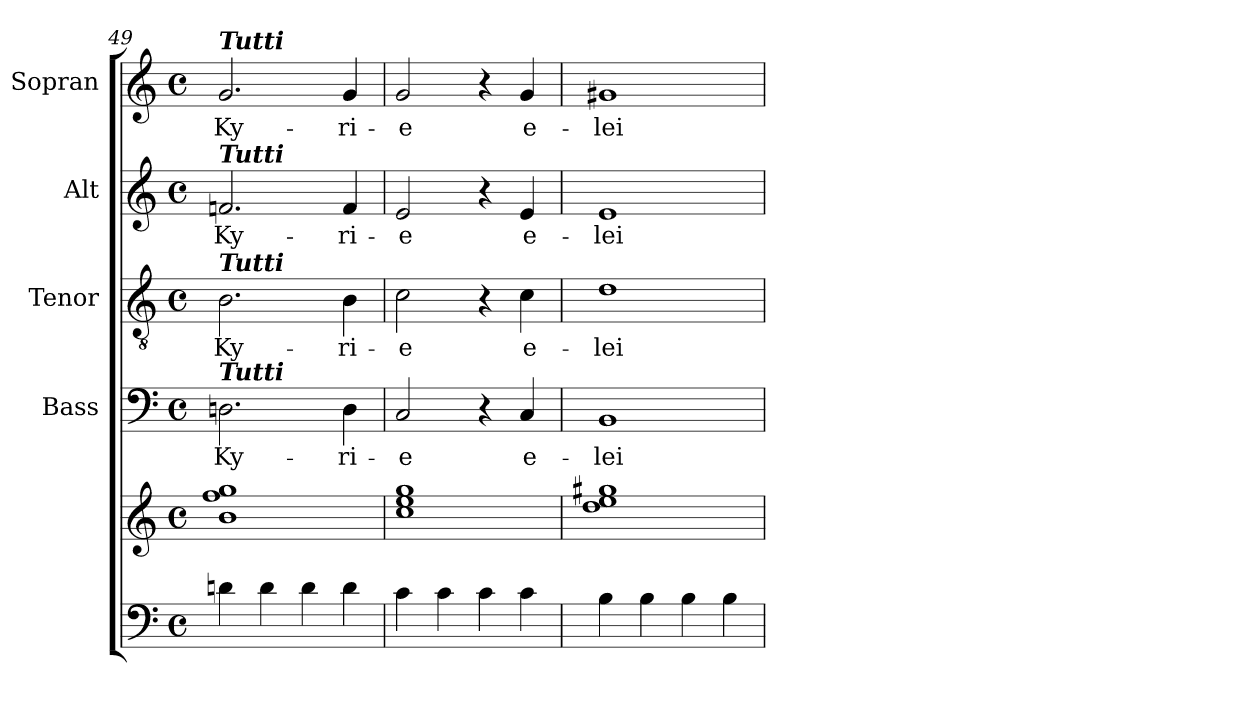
**kern	**kern	**kern	**text	**kern	**text	**kern	**text	**kern	**text
*part5	*part5	*part4	*part4	*part3	*part3	*part2	*part2	*part1	*part1
*staff6	*staff5	*staff4	*staff4	*staff3	*staff3	*staff2	*staff2	*staff1	*staff1
*	*	*I"Bass	*	*I"Tenor	*	*I"Alt	*	*I"Sopran	*
*	*	*I'B.	*	*I'T.	*	*I'A.	*	*I'S.	*
*clefF4	*clefG2	*clefF4	*	*clefGv2	*	*clefG2	*	*clefG2	*
*k[]	*k[]	*k[]	*	*k[]	*	*k[]	*	*k[]	*
*C:	*C:	*C:	*	*C:	*	*C:	*	*C:	*
*M4/4	*M4/4	*M4/4	*	*M4/4	*	*M4/4	*	*M4/4	*
*met(c)	*met(c)	*met(c)	*	*met(c)	*	*met(c)	*	*met(c)	*
=49	=49	=49	=49	=49	=49	=49	=49	=49	=49
!	!	!	!	!	!	!	!	!LO:TX:a:Bi:t=Tutti	!
!	!	!	!	!	!	!LO:TX:a:Bi:t=Tutti	!	!	!
!	!	!	!	!LO:TX:a:Bi:t=Tutti	!	!	!	!	!
!	!	!LO:TX:a:Bi:t=Tutti	!	!	!	!	!	!	!
!	!	!	!LO:LY:b	!	!LO:LY:b	!	!LO:LY:b	!	!LO:LY:b
4dn\	1b 1ff 1gg	2.Dn\	Ky-	2.B\	Ky-	2.fn/	Ky-	2.g/	Ky-
4d\	.	.	.	.	.	.	.	.	.
4d\	.	.	.	.	.	.	.	.	.
!	!	!	!LO:LY:b	!	!LO:LY:b	!	!LO:LY:b	!	!LO:LY:b
4d\	.	4D\	-ri-	4B\	-ri-	4f/	-ri-	4g/	-ri-
=50	=50	=50	=50	=50	=50	=50	=50	=50	=50
!	!	!	!LO:LY:b	!	!LO:LY:b	!	!LO:LY:b	!	!LO:LY:b
4c\	1cc 1ee 1gg	2C/	-e	2c\	-e	2e/	-e	2g/	-e
4c\	.	.	.	.	.	.	.	.	.
4c\	.	4r	.	4r	.	4r	.	4r	.
!	!	!	!LO:LY:b	!	!LO:LY:b	!	!LO:LY:b	!	!LO:LY:b
4c\	.	4C/	e-	4c\	e-	4e/	e-	4g/	e-
=51	=51	=51	=51	=51	=51	=51	=51	=51	=51
!	!	!	!LO:LY:b	!	!LO:LY:b	!	!LO:LY:b	!	!LO:LY:b
4B\	1dd 1ee 1gg#X	1BB	-lei-	1d	-lei-	1e	-lei-	1g#X	-lei-
4B\	.	.	.	.	.	.	.	.	.
4B\	.	.	.	.	.	.	.	.	.
4B\	.	.	.	.	.	.	.	.	.
=	=	=	=	=	=	=	=	=	=
*-	*-	*-	*-	*-	*-	*-	*-	*-	*-
